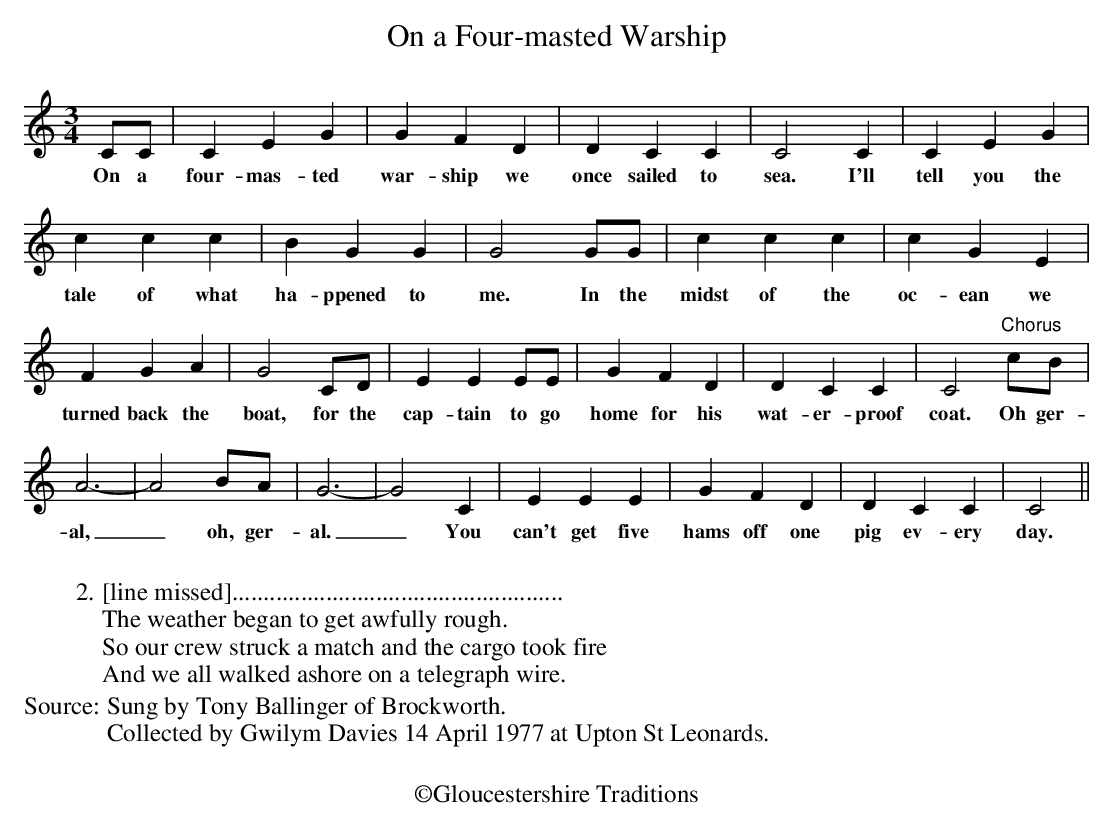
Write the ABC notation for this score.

X:1
T: On a Four-masted Warship
M: 3/4
L:  1/4
K: C
C/C/|CEG|GFD|DCC|C2C|CEG|
w:On a four-mas-ted war-ship we once sailed to sea. I'll tell you the
ccc|BGG|G2G/G/|ccc|cGE|
w:tale of what ha-ppened to me. In the midst of the oc-ean we
FGA|G2C/D/|EEE/E/|GFD|DCC|C2"Chorus"c/B/|
w: turned back the boat, for the cap-tain to go home for his wat-er-proof coat.  Oh ger-
A3-|A2B/A/|G3-|G2C|EEE|GFD|DCC|C2||
w:al,_ oh, ger-al._  You can't get five hams off one pig ev-ery day.
W:
W: 2.[line missed].....................................................
W:The weather began to get awfully rough.
W: So our crew struck a match and the cargo took fire
W:And we all walked ashore on a telegraph wire.
